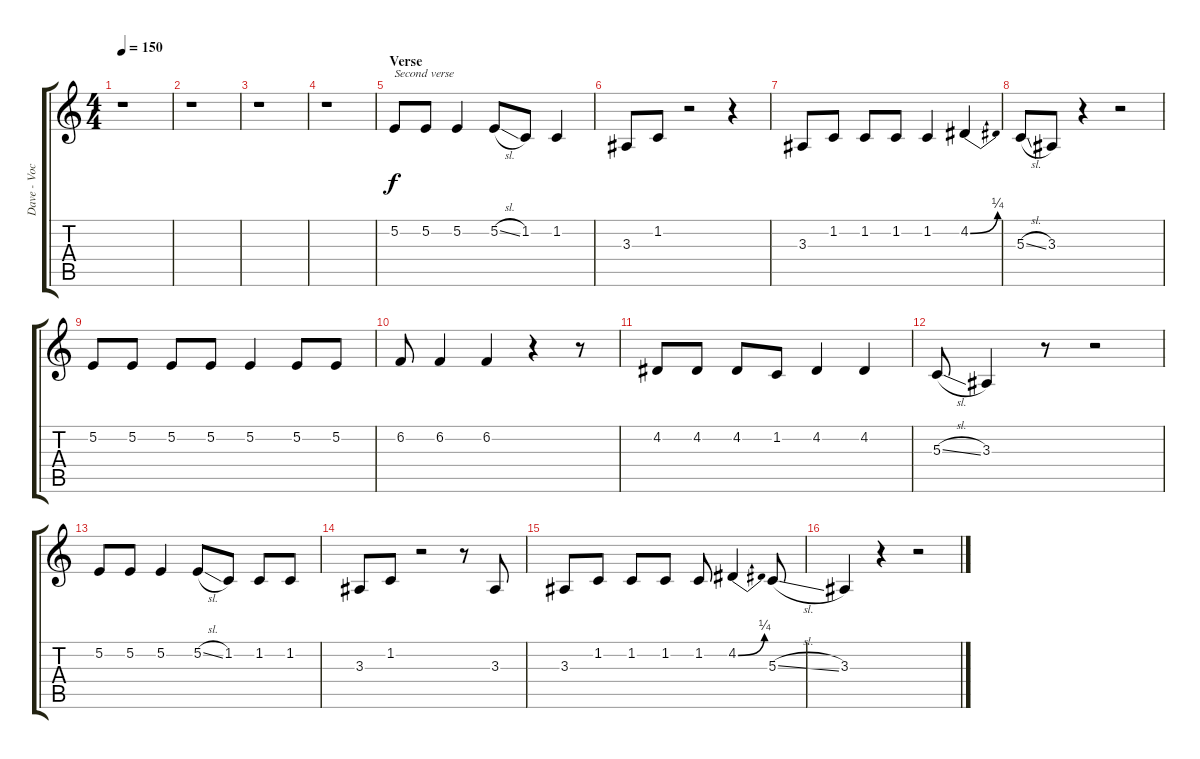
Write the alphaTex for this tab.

\track ("Dave - Vocals" "Dave - Voc") {instrument lead5charang}
\staff {score tabs}
\tuning (E4 B3 G3 D3 A2 E2) {hide}
\ts (4 4)
\tempo 150
\clef g2
\ks c
r.1{dy f} |
r.1 |
r.1 |
r.1 |
\section ("" "Verse")
5.2.8{txt "Second verse"} 5.2.8 5.2.4 5.2{sl}.8 1.2.8 1.2.4 |
3.3.8 1.2.8 r.2 r.4 |
3.3.8 1.2.8 1.2.8 1.2.8 1.2.4 4.2{be (bend 0 0 60 1)}.4 |
5.3{sl}.8 3.3.8 r.4 r.2 |
5.2.8 5.2.8 5.2.8 5.2.8 5.2.4 5.2.8 5.2.8 |
6.2.8 6.2.4 6.2.4 r.4 r.8 |
4.2.8 4.2.8 4.2.8 1.2.8 4.2.4 4.2.4 |
5.3{sl}.8 3.3.4 r.8 r.2 |
5.2.8 5.2.8 5.2.4 5.2{sl}.8 1.2.8 1.2.8 1.2.8 |
3.3.8 1.2.8 r.2 r.8 3.3.8 |
3.3.8 1.2.8 1.2.8 1.2.8 1.2.8 4.2{be (bend 0 0 60 1)}.4 5.3{sl}.8 |
3.3.4 r.4 r.2
